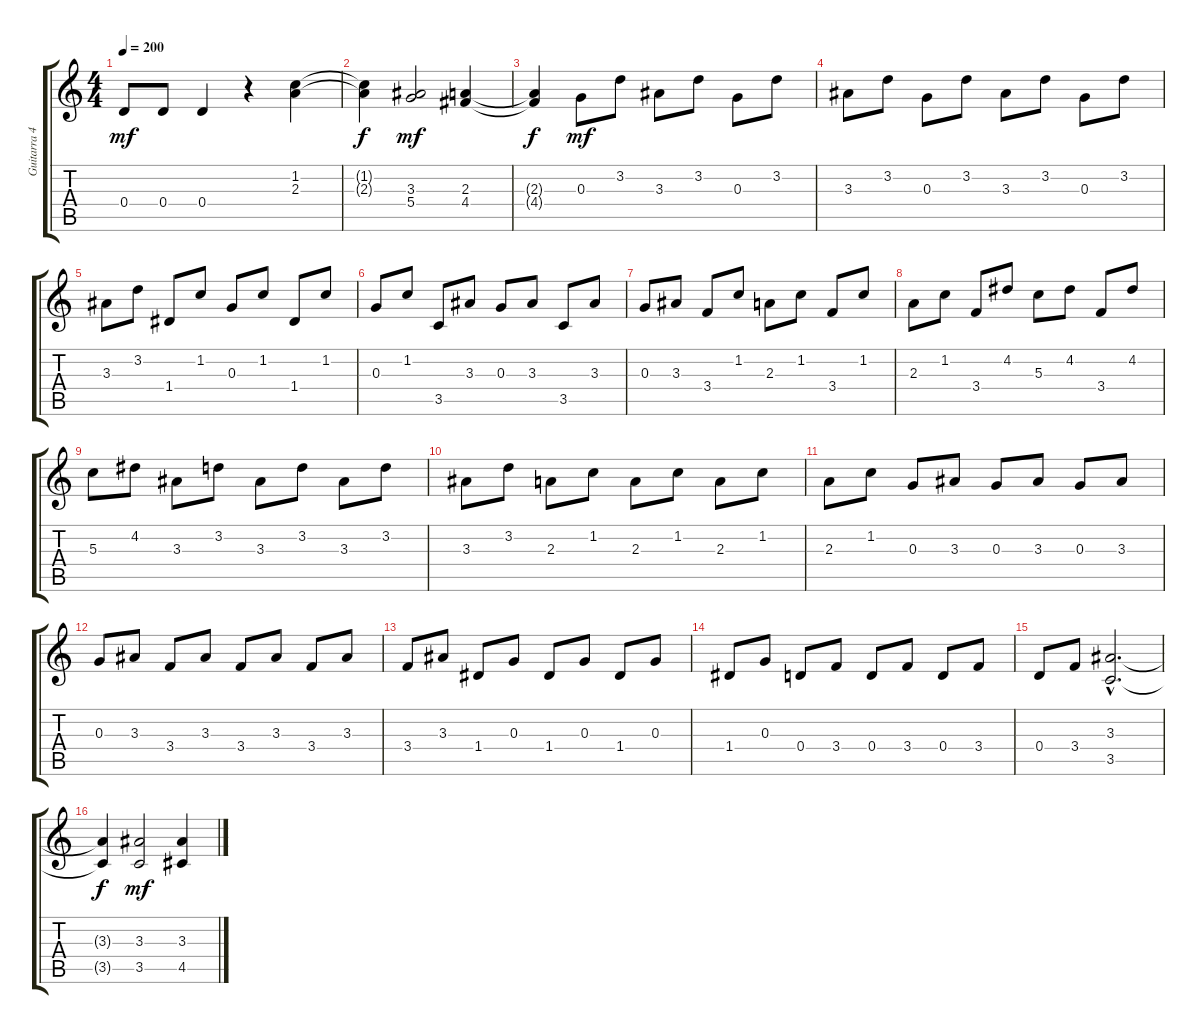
\track ("Guitarra 4(acustica ritmica)" "Guitarra 4") {instrument acousticguitarsteel}
\staff {score tabs}
\tuning (E4 B3 G3 D3 A2 E2) {hide}
\ts (4 4)
\tempo 200
\clef g2
\ks c
0.4.8{dy mf} 0.4.8 0.4.4 r.4 (1.2 2.3).4 |
(1.2{t} 2.3{t}).4{dy f} (3.3 5.4).2{dy mf} (2.3 4.4).4 |
(2.3{t} 4.4{t}).4{dy f} 0.3.8{dy mf} 3.2.8 3.3.8 3.2.8 0.3.8 3.2.8 |
3.3.8 3.2.8 0.3.8 3.2.8 3.3.8 3.2.8 0.3.8 3.2.8 |
3.3.8 3.2.8 1.4.8 1.2.8 0.3.8 1.2.8 1.4.8 1.2.8 |
0.3.8 1.2.8 3.5.8 3.3.8 0.3.8 3.3.8 3.5.8 3.3.8 |
0.3.8 3.3.8 3.4.8 1.2.8 2.3.8 1.2.8 3.4.8 1.2.8 |
2.3.8 1.2.8 3.4.8 4.2.8 5.3.8 4.2.8 3.4.8 4.2.8 |
5.3.8 4.2.8 3.3.8 3.2.8 3.3.8 3.2.8 3.3.8 3.2.8 |
3.3.8 3.2.8 2.3.8 1.2.8 2.3.8 1.2.8 2.3.8 1.2.8 |
2.3.8 1.2.8 0.3.8 3.3.8 0.3.8 3.3.8 0.3.8 3.3.8 |
0.3.8 3.3.8 3.4.8 3.3.8 3.4.8 3.3.8 3.4.8 3.3.8 |
3.4.8 3.3.8 1.4.8 0.3.8 1.4.8 0.3.8 1.4.8 0.3.8 |
1.4.8 0.3.8 0.4.8 3.4.8 0.4.8 3.4.8 0.4.8 3.4.8 |
0.4.8 3.4.8 (3.3{hac} 3.5{hac}).2{d} |
(3.3{t} 3.5{t}).4{dy f} (3.3 3.5).2{dy mf} (3.3 4.5).4
